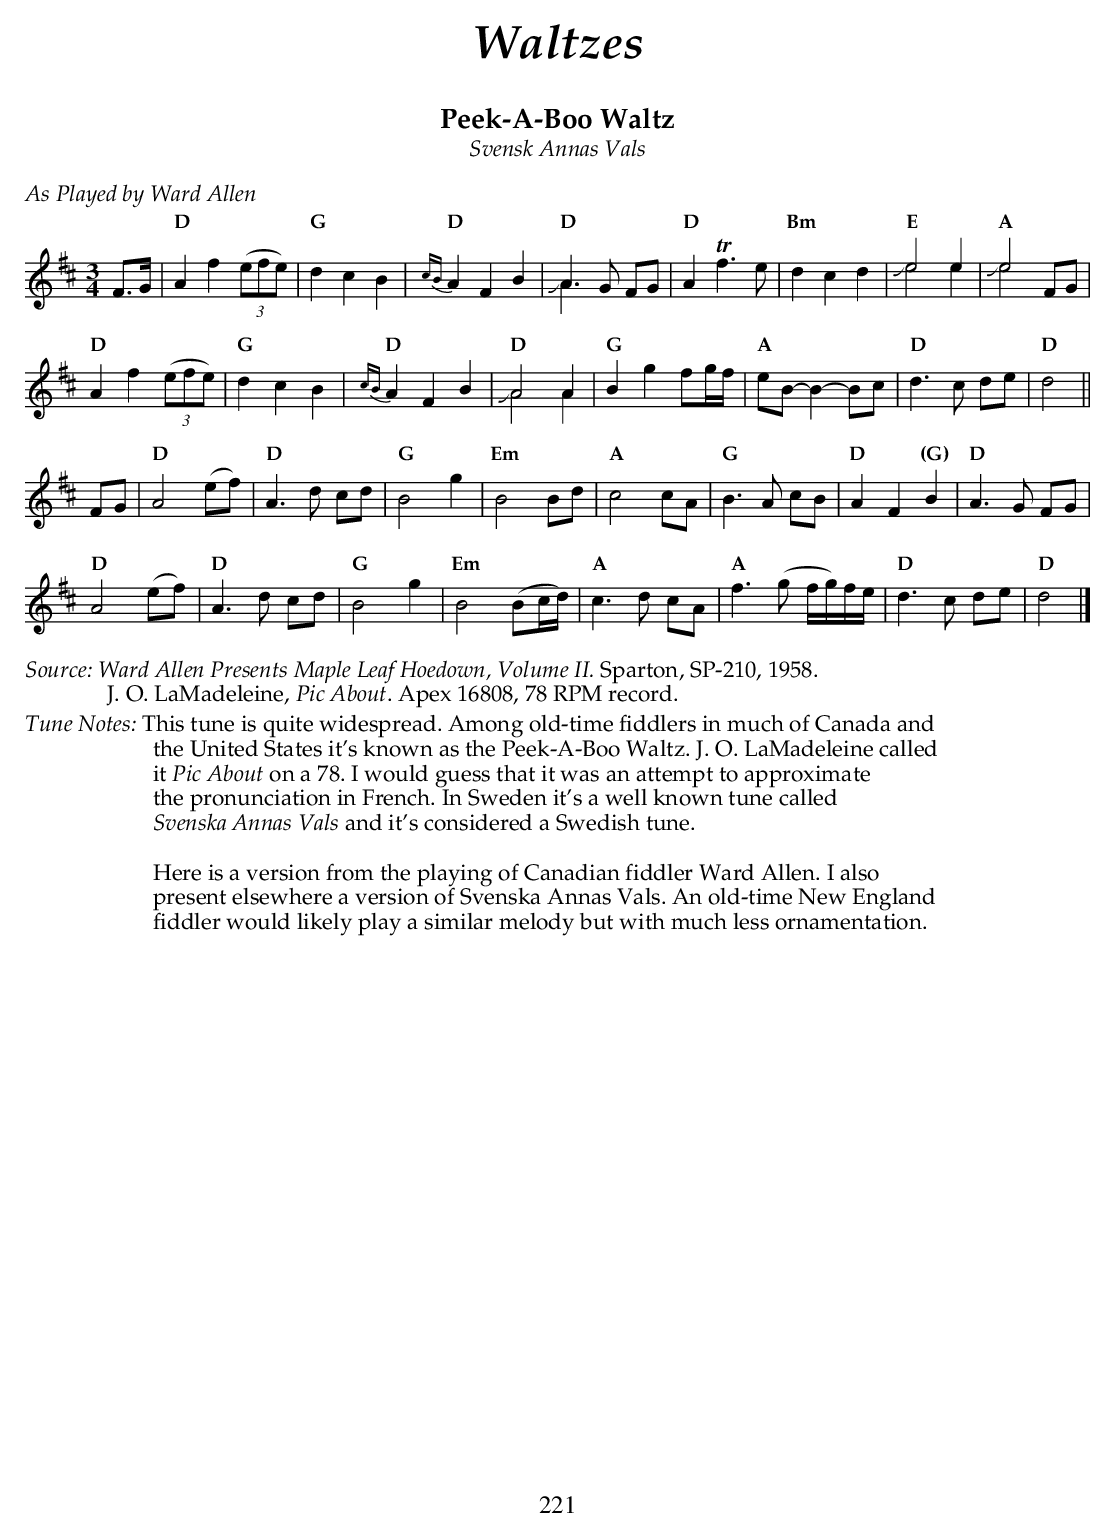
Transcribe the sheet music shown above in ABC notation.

X:1
T:Peek-A-Boo Waltz
T:Svensk Annas Vals
U:s = !slide!
U:t = !trill!
M:3/4
L:1/8
K:D
%%text $2As Played by Ward Allen$0
 F>G |\
"D" A2 f2 ((3efe) | "G" d2 c2 B2   | "D" {cB}A2 F2 B2  | "D" s(& A3 G FG & A3 x3 &)  |\
"D" A2 tf3 e      | "Bm" d2 c2 d2  | "E" s(& e4 e2 & e4 e2 &)  | "A" s(& e4 & e4 &) FG |
"D" A2 f2 ((3efe) | "G" d2 c2 B2   | "D" {cB}A2 F2 B2  | "D" s(& A4 A2 & A4 A2 &)  |\
"G" B2 g2 fg/f/   | "A" eB- B2- Bc | "D" d3` c de      | "D" d4 ||
 FG |\
"D" A4 (ef) | "D" A3 d cd | "G" B4 g2 | "Em" B4 Bd      |\
"A" c4 cA   | "G" B3 A cB | "D " A2F2 "(G)" B2          | "D" A3 G FG |
"D" A4 (ef) | "D" A3 d cd | "G" B4 g2 | "Em" B4 (Bc/d/) |\
"A" c3 d cA | "A" f3 (g f/g/)f/e/     | "D" d3 c de     | "D" d4 |]
